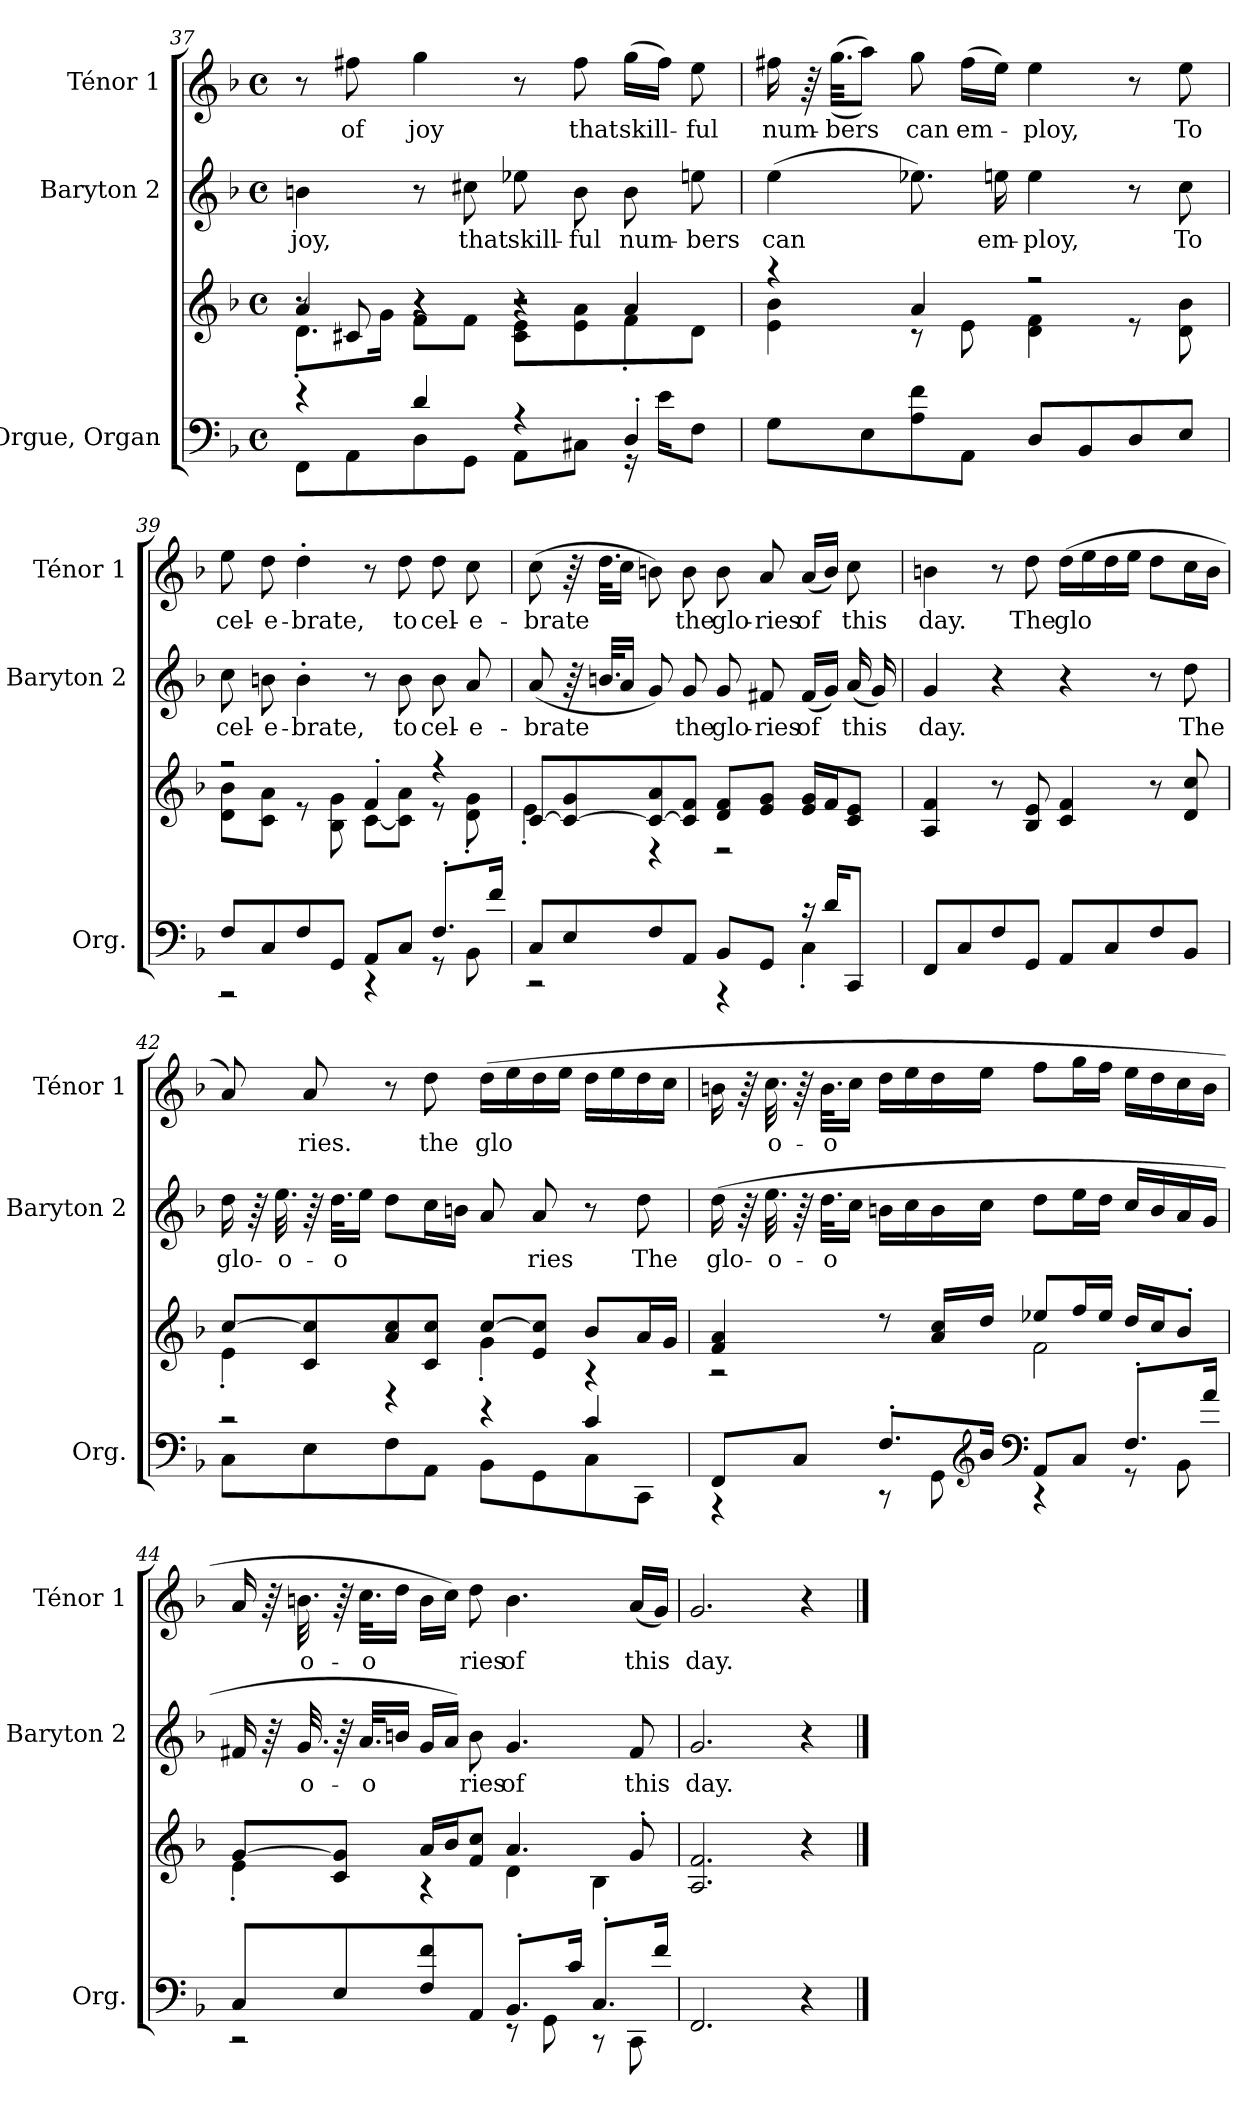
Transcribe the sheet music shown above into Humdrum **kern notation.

**kern	**kern	**kern	**text	**kern	**text
*part3	*part3	*part2	*part2	*part1	*part1
*staff4	*staff3	*staff2	*staff2	*staff1	*staff1
*I"Orgue, Organ	*	*I"Baryton 2	*	*I"Ténor 1	*
*I'Org.	*	*I'Baryton 2	*	*I'Ténor 1	*
*clefF4	*clefG2	*clefG2	*	*clefG2	*
*	*	*ITrd1c2	*	*ITrd1c2	*
*k[b-]	*k[b-]	*k[b-e-a-]	*	*k[b-e-a-]	*
*M4/4	*M4/4	*M4/4	*	*M4/4	*
*met(c)	*met(c)	*met(c)	*	*met(c)	*
=37	=37	=37	=37	=37	=37
*^	*^	*	*	*	*
*	*	*	*^	*	*	*	*
!	!	!	!	!	!	!LO:LY:b	!	!
4r	8FF\L	4a/	8.d'\L	8r	4an\	joy,	8r	.
!	!	!	!	!	!	!	!	!LO:LY:b
.	8AA\	.	.	8c#X/	.	.	8een\	of
.	.	.	16g\Jk	.	.	.	.	.
!	!	!	!	!	!	!	!	!LO:LY:b
4d/	8D\	4r	8f\L	4r	8r	.	4ff\	joy
!	!	!	!	!	!	!LO:LY:b	!	!
.	8GG\J	.	8f\J	.	8bn\	that	.	.
!	!	!	!	!	!	!LO:LY:b	!	!
4r	8AA\L	4r	8c#\ 8e\L	2r	8dd-X\	skill-	8r	.
!	!	!	!	!	!	!LO:LY:b	!	!LO:LY:b
.	8C#X\J	.	8e\ 8a\	.	8a\	-ful	8ee\	that
!	!	!	!	!	!	!LO:LY:b	!	!LO:LY:b
4D'/	16r	4a/	8f'\	.	8a\	num-	(16ff\LL	skill-
.	16e\KL	.	.	.	.	.	16ee\JJ)	.
!	!	!	!	!	!	!LO:LY:b	!	!LO:LY:b
.	8F\J	.	8d\J	.	8ddn\	-bers	8dd\	-ful
*	*	*	*v	*v	*	*	*	*
!!LO:LB:g=z
=38	=38	=38	=38	=38	=38	=38	=38
!	!	!	!	!	!LO:LY:b	!	!LO:LY:b
*v	*v	*	*	*	*	*	*
8G\L	4r	4e\ 4b-\	(4dd\	can	16een\	num-
.	.	.	.	.	64r	.
!	!	!	!	!	!	!LO:LY:b
.	.	.	.	.	((32.ff\KKL	-bers
8E\	.	.	.	.	8gg\J))	.
!	!	!	!	!	!	!LO:LY:b
8A\ 8f\	4a/	8r	8.dd-X\)	.	8ff\	can
!	!	!	!	!	!	!LO:LY:b
8AA\J	.	8e\	.	.	(16ee\LL	em-
!	!	!	!	!LO:LY:b	!	!
.	.	.	16ddn\	em-	16dd\JJ)	.
!	!	!	!	!LO:LY:b	!	!LO:LY:b
8D/L	2r	4d\ 4f\	4dd\	-ploy,	4dd\	-ploy,
8BB-/	.	.	.	.	.	.
8D/	.	8r	8r	.	8r	.
!	!	!	!	!LO:LY:b	!	!LO:LY:b
8E/J	.	8d\ 8b-\	8b-\	To	8dd\	To
=39	=39	=39	=39	=39	=39	=39
*^	*	*	*	*	*	*
!	!	!	!	!	!LO:LY:b	!	!LO:LY:b
8F/L	2r	2r	8d\ 8b-\L	8b-\	cel-	8dd\	cel-
!	!	!	!	!	!LO:LY:b	!	!LO:LY:b
8C/	.	.	8c\ 8a\J	8an\	-e-	8cc\	-e-
!	!	!	!	!	!LO:LY:b	!	!LO:LY:b
8F/	.	.	8r	4a'\	-brate,	4cc'\	-brate,
8GG/J	.	.	8B-\ 8g\	.	.	.	.
8AA/L	4r	4f'/	[8c\L	8r	.	8r	.
!	!	!	!	!	!LO:LY:b	!	!LO:LY:b
8C/J	.	.	8c\] 8a\J	8a\	to	8cc\	to
!	!	!	!	!	!LO:LY:b	!	!LO:LY:b
8.F'/L	8r	4r	8r	8a\	cel-	8cc\	cel-
!	!	!	!	!	!LO:LY:b	!	!LO:LY:b
.	8BB-\	.	8d\' 8g\'	8g/	-e-	8b-\	-e-
16f/Jk	.	.	.	.	.	.	.
!!LO:PB:g=z
=40	=40	=40	=40	=40	=40	=40	=40
!	!	!	!	!	!LO:LY:b	!	!LO:LY:b
8C/L	2r	[8c/L	4e'\	(8g/	-brate	(8b-\	-brate
8E/	.	8c/_ 8g/	.	64r	.	64r	.
.	.	.	.	32.an/KLL	.	32.cc\KLL	.
.	.	.	.	16g/JJ	.	16b-\JJ	.
8F/	.	8c/_ 8a/	4r	8f/)	.	8an\)	.
!	!	!	!	!	!LO:LY:b	!	!LO:LY:b
8AA/J	.	8c/] 8f/J	.	8f/	the	8a\	the
!	!	!	!	!	!LO:LY:b	!	!LO:LY:b
8BB-/L	4r	8d/ 8f/L	2r	8f/	glo-	8a\	glo-
!	!	!	!	!	!LO:LY:b	!	!LO:LY:b
8GG/J	.	8e/ 8g/J	.	8en/	-ries	8g/	-ries
!	!	!	!	!	!LO:LY:b	!	!LO:LY:b
16r	4C'\	16e/ 16g/LL	.	(16e/LL	of	(16g/LL	of
16d/KL	.	16f/J	.	16f/JJ)	.	16a/JJ)	.
!	!	!	!	!	!LO:LY:b	!	!LO:LY:b
8CC/J	.	8c/ 8e/J	.	(16g/	this	8b-\	this
.	.	.	.	16f/)	.	.	.
*v	*v	*	*	*	*	*	*
*	*v	*v	*	*	*	*
=41	=41	=41	=41	=41	=41
!	!	!	!LO:LY:b	!	!LO:LY:b
8FF/L	4A/ 4f/	4f/	day.	4an\	day.
8C/	.	.	.	.	.
8F/	8r	4r	.	8r	.
!	!	!	!	!	!LO:LY:b
8GG/J	8B-/ 8e/	.	.	8cc\	The
!	!	!	!	!	!LO:LY:b
8AA/L	4c/ 4f/	4r	.	(16cc\LL	-glo
.	.	.	.	16dd\	.
8C/	.	.	.	16cc\	.
.	.	.	.	16dd\JJ	.
8F/	8r	8r	.	8cc\L	.
!	!	!	!LO:LY:b	!	!
8BB-/J	8d/ 8cc/	8cc\	The	16b-\L	.
.	.	.	.	16a\JJ	.
!!LO:LB:g=z
=42	=42	=42	=42	=42	=42
*^	*^	*	*	*	*
!	!	!	!	!	!LO:LY:b	!	!
2r	8C\L	[8cc/L	4e'\	16cc\	glo-	8g/)	.
.	.	.	.	64r	.	.	.
!	!	!	!	!	!LO:LY:b	!	!
.	.	.	.	32.dd\	-o-	.	.
!	!	!	!	!	!	!	!LO:LY:b
.	8E\	8c/ 8cc/]	.	64r	.	8g/	ries.
!	!	!	!	!	!LO:LY:b	!	!
.	.	.	.	32.cc\KLL	-o	.	.
.	.	.	.	16dd\JJ	.	.	.
.	8F\	8a/ 8cc/	4r	8cc\L	.	8r	.
!	!	!	!	!	!	!	!LO:LY:b
.	8AA\J	8c/ 8cc/J	.	16b-\L	.	8cc\	the
.	.	.	.	16an\JJ	.	.	.
!	!	!	!	!	!	!	!LO:LY:b
4r	8BB-\L	[8cc/L	4g'\	8g/	.	(16cc\LL	-glo
.	.	.	.	.	.	16dd\	.
!	!	!	!	!	!LO:LY:b	!	!
.	8GG\	8e/ 8cc/]J	.	8g/	ries	16cc\	.
.	.	.	.	.	.	16dd\JJ	.
4c/	8C\	8b-/L	4r	8r	.	16cc\LL	.
.	.	.	.	.	.	16dd\	.
!	!	!	!	!	!LO:LY:b	!	!
.	8CC\J	16a/L	.	8cc\	The	16cc\	.
.	.	16g/JJ	.	.	.	16b-\JJ	.
=43	=43	=43	=43	=43	=43	=43	=43
!	!	!	!	!	!LO:LY:b	!	!
8FF/L	4r	4f/ 4a/	2r	(16cc\	glo-	16an\	.
.	.	.	.	64r	.	64r	.
!	!	!	!	!	!LO:LY:b	!	!LO:LY:b
.	.	.	.	32.dd\	o-	32.b-\	o-
8C/J	.	.	.	64r	.	64r	.
!	!	!	!	!	!LO:LY:b	!	!LO:LY:b
.	.	.	.	32.cc\KLL	-o	32.a\KLL	-o
.	.	.	.	16b-\JJ	.	16b-\JJ	.
8.F'/L	8r	8r	.	16an\LL	.	16cc\LL	.
.	.	.	.	16b-\	.	16dd\	.
.	8GG\	16a/ 16cc/LL	.	16a\	.	16cc\	.
*clefG2	*	*	*	*	*	*	*
16b-/Jk	.	16dd/JJ	.	16b-\JJ	.	16dd\JJ	.
*clefF4	*	*	*	*	*	*	*
8AA/L	4r	8ee-X/L	2f\	8cc\L	.	8ee-\L	.
8C/J	.	16ff/L	.	16dd\L	.	16ff\L	.
.	.	16ee-/JJ	.	16cc\JJ	.	16ee-\JJ	.
8.F'/L	8r	16dd/LL	.	16b-/LL	.	16dd\LL	.
.	.	16cc/J	.	16a/	.	16cc\	.
.	8BB-\	8b-'/J	.	16g/	.	16b-\	.
16a/Jk	.	.	.	16f/JJ	.	16a\JJ	.
!!LO:LB:g=z
=44	=44	=44	=44	=44	=44	=44	=44
8C/L	2r	[8g/L	4e'\	16en/	.	16g/	.
.	.	.	.	64r	.	64r	.
!	!	!	!	!	!LO:LY:b	!	!LO:LY:b
.	.	.	.	32.f/	o-	32.an\	o-
8E/	.	8c/ 8g/]J	.	64r	.	64r	.
!	!	!	!	!	!LO:LY:b	!	!LO:LY:b
.	.	.	.	32.g/KLL	-o	32.b-\KLL	-o
.	.	.	.	16an/JJ	.	16cc\JJ	.
8F/ 8f/	.	16a/LL	4r	16f/LL	.	16a\LL	.
.	.	16b-/J	.	16g/JJ)	.	16b-\JJ)	.
!	!	!	!	!	!LO:LY:b	!	!LO:LY:b
8AA/J	.	8f/ 8cc/J	.	8a\	ries	8cc\	ries
!	!	!	!	!	!LO:LY:b	!	!LO:LY:b
8.BB-'/L	8r	4.a/	4d\	4.f/	of	4.a\	of
.	8GG\	.	.	.	.	.	.
16c/Jk	.	.	.	.	.	.	.
8.C'/L	8r	.	4B-\	.	.	.	.
!	!	!	!	!	!LO:LY:b	!	!LO:LY:b
.	8CC\	8g'/	.	8e/	this	(16g/LL	this
16f/Jk	.	.	.	.	.	16f/JJ)	.
*v	*v	*	*	*	*	*	*
*	*v	*v	*	*	*	*
=45	=45	=45	=45	=45	=45
!	!	!	!LO:LY:b	!	!LO:LY:b
2.FF/	2.A/ 2.f/	2.f/	day.	2.f/	day.
4r	4r	4r	.	4r	.
==	==	==	==	==	==
*-	*-	*-	*-	*-	*-
